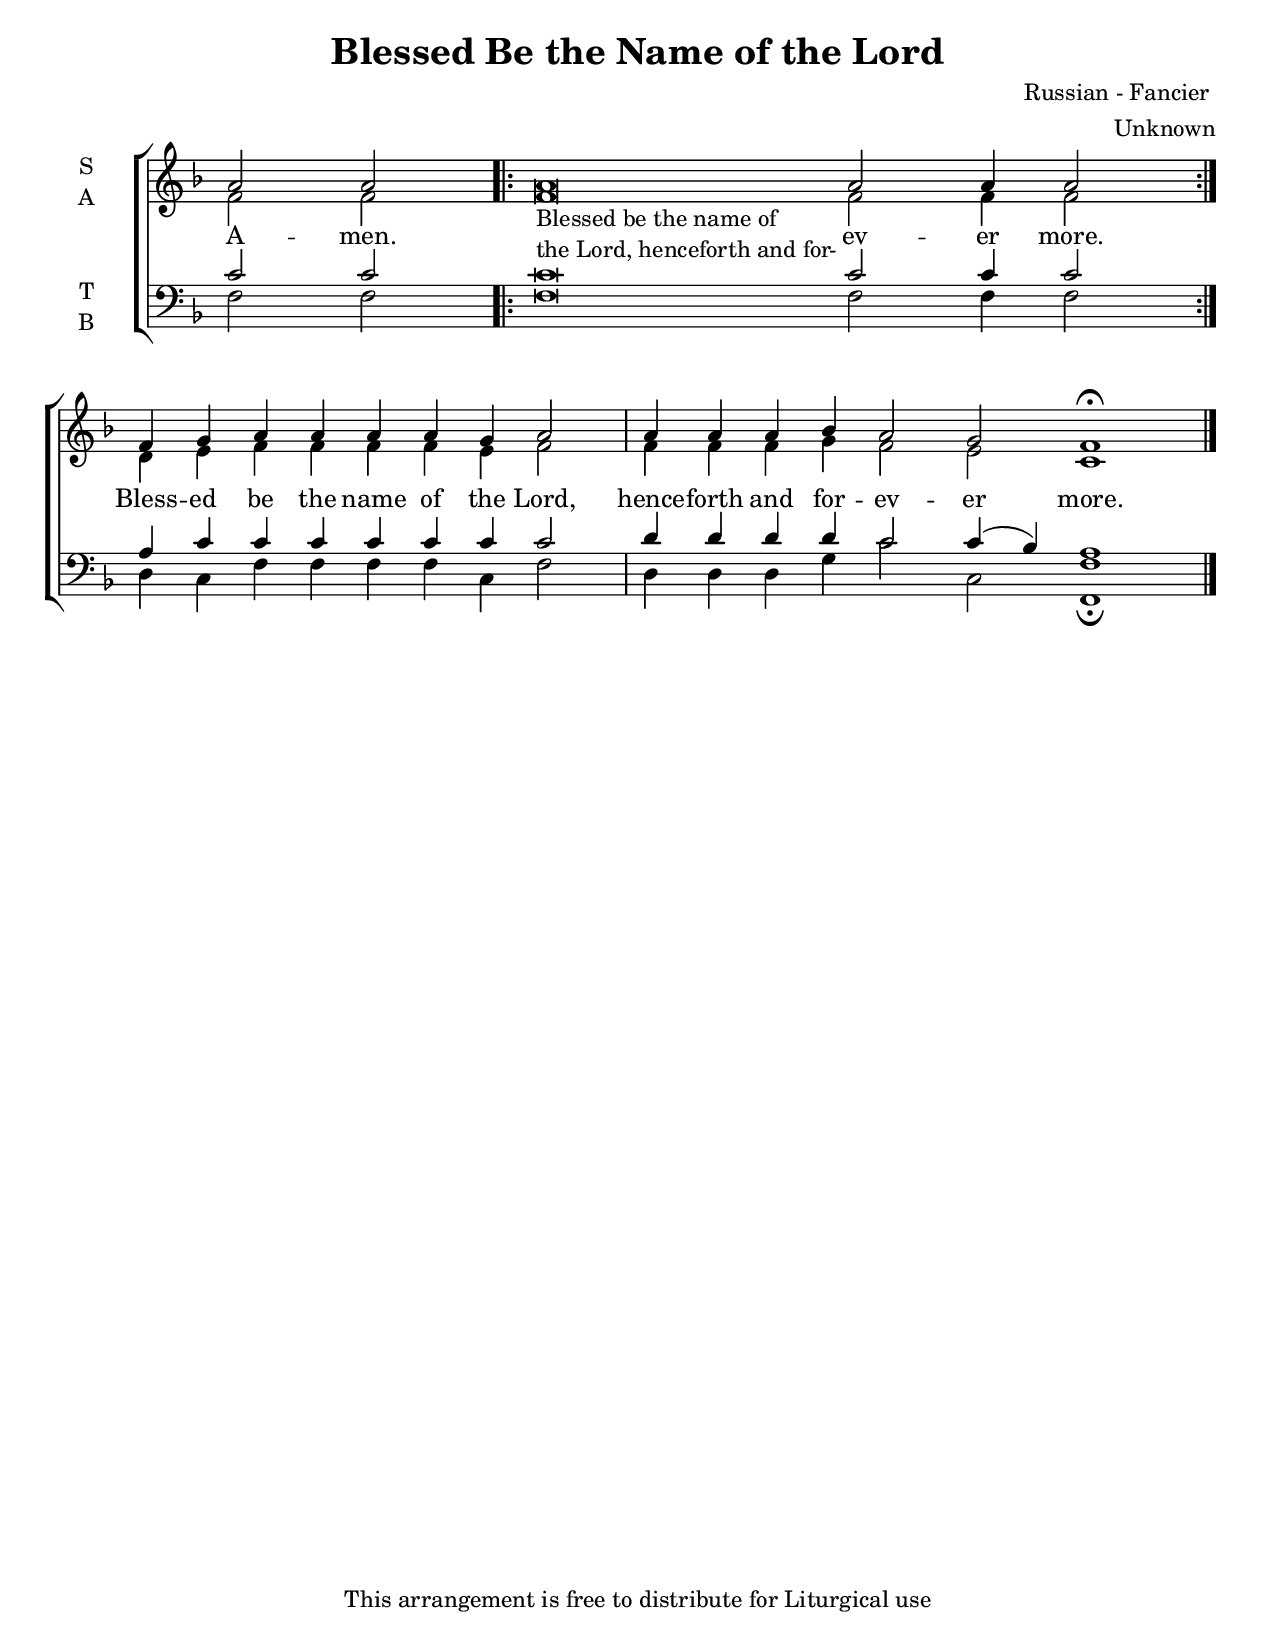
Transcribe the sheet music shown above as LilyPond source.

\version "2.18.2"
#(set-default-paper-size "letter")

\header {
  title = "Blessed Be the Name of the Lord"
  subtitle = ""
  subsubtitle = ""
  piece = ""
  composer = "Russian - Fancier "
  arranger = "Unknown"
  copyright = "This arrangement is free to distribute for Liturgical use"
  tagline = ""
}

\version "2.18.2"

% Provide an easy way to group a bunch of text together on a breve
% http://lilypond.org/doc/v2.18/Documentation/notation/working-with-ancient-music_002d_002dscenarios-and-solutions
recite = \once \override LyricText.self-alignment-X = #-1


global = {
  \time 100/4 % Not used, Time_signature_engraver is removed from layout
  \key f \major
  \set Timing.defaultBarType = "" %% Only put bar lines where I say
}

lyrtxt = \lyricmode {
  A -- men.
  \recite "" ev -- er more. % In-line text below is placed at the recite.
  Bless -- ed be the name of the Lord, \bar"|"
  hence -- forth and for -- ev -- er more. \bar"|"
}

soprano = \relative g' {
  \global % Leave these here for key to display
  a2 a
  \textLengthOn
  \repeat volta 2 {a\breve _\markup{\column{ \line{Blessed be the name of}
                                             \line{the Lord, henceforth and for-}}}  a2 a4 a2}
  f4 g a a a a g a2
  a4 a a bes a2 g f1 \fermata
  \bar"|."
}

alto = \relative g' {
  \global % Leave these here for key to display
  f2 f
  \repeat volta 2 {f\breve f2 f4 f2}
  d4 e f f f f e f2
  f4 f f g f2 e c1
}

tenor = \relative c' {
  \global % Leave these here for key to display
  c2 c
  \repeat volta 2 {c\breve c2 c4 c2}
  a4 c c c c c c c2
  d4 d d d c2 c4( bes) a1
}


bass = \relative c {
  \global % Leave these here for key to display
  f2 f
  \repeat volta 2 {f\breve f2 f4 f2}
  d4 c f f f f c f2
  d4 d d g c2 c, <f f,>1 \fermata
}

\score {
  \new ChoirStaff <<
    \new Staff \with {
      midiInstrument = "choir aahs"
      instrumentName = \markup \center-column { S A }
    } <<
      \new Voice = "soprano" { \voiceOne \soprano }
      \new Voice = "alto" { \voiceTwo \alto }
    >>
    \new Lyrics \with {
      \override VerticalAxisGroup #'staff-affinity = #CENTER
    } \lyricsto "soprano" \lyrtxt

    \new Staff \with {
      midiInstrument = "choir aahs"
      instrumentName = \markup \center-column { T B }
    } <<
      \clef bass
      \new Voice = "tenor" { \voiceOne \tenor }
      \new Voice = "bass" { \voiceTwo \bass }
    >>
  >>
  \layout {
    \context {
      \Staff
      \remove "Time_signature_engraver"
    }
    \context {
      \Score
      \omit BarNumber
    }
  }
  \midi { \tempo 4 = 200
          \context {
            \Voice
            \remove "Dynamic_performer"
    }
  }
}

